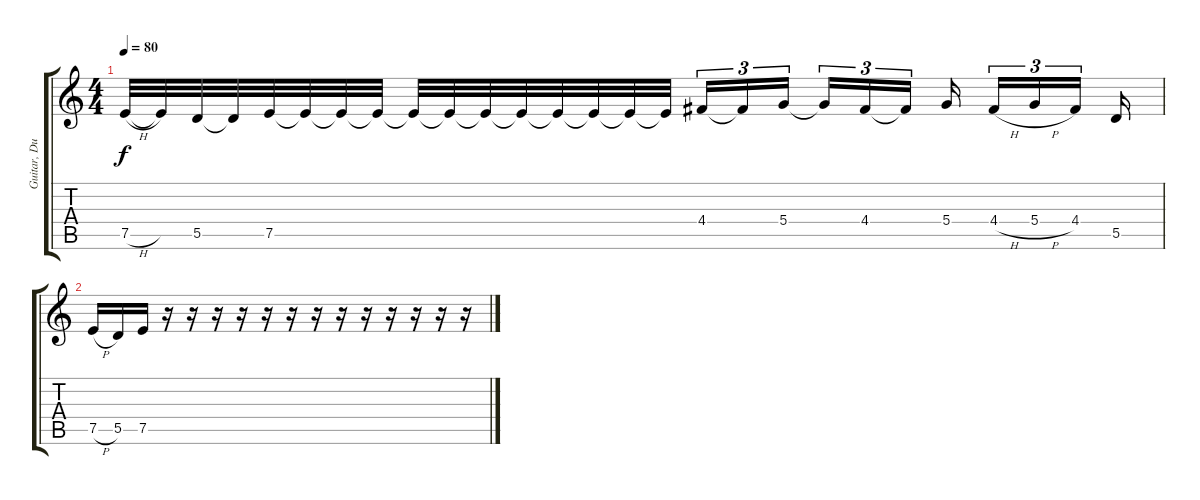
\track ("Guitar, Dubs" "Guitar, Du") {mute instrument overdrivenguitar}
\staff {score tabs}
\tuning (E4 B3 G3 D3 A2 E2) {hide}
\ts (4 4)
\tempo 80
\clef g2
\ks c
7.5{h}.32{dy f} 7.5{t}.32 5.5.32 5.5{t}.32 7.5.32 7.5{t}.32 7.5{t}.32 7.5{t}.32 7.5{t}.32 7.5{t}.32 7.5{t}.32 7.5{t}.32 7.5{t}.32 7.5{t}.32 7.5{t}.32 7.5{t}.32 4.4.16{tu (3 2)} 4.4{t}.16{tu (3 2)} 5.4.16{tu (3 2) beam splitsecondary} 5.4{t}.16{tu (3 2)} 4.4.16{tu (3 2)} 4.4{t}.16{tu (3 2)} 5.4.16{beam splitsecondary} 4.4{h}.16{tu (3 2)} 5.4{h}.16{tu (3 2)} 4.4.16{tu (3 2) beam splitsecondary} 5.5.16 |
7.5{h}.16 5.5.16 7.5.16 r.16 r.16 r.16 r.16 r.16 r.16 r.16 r.16 r.16 r.16 r.16 r.16 r.16
